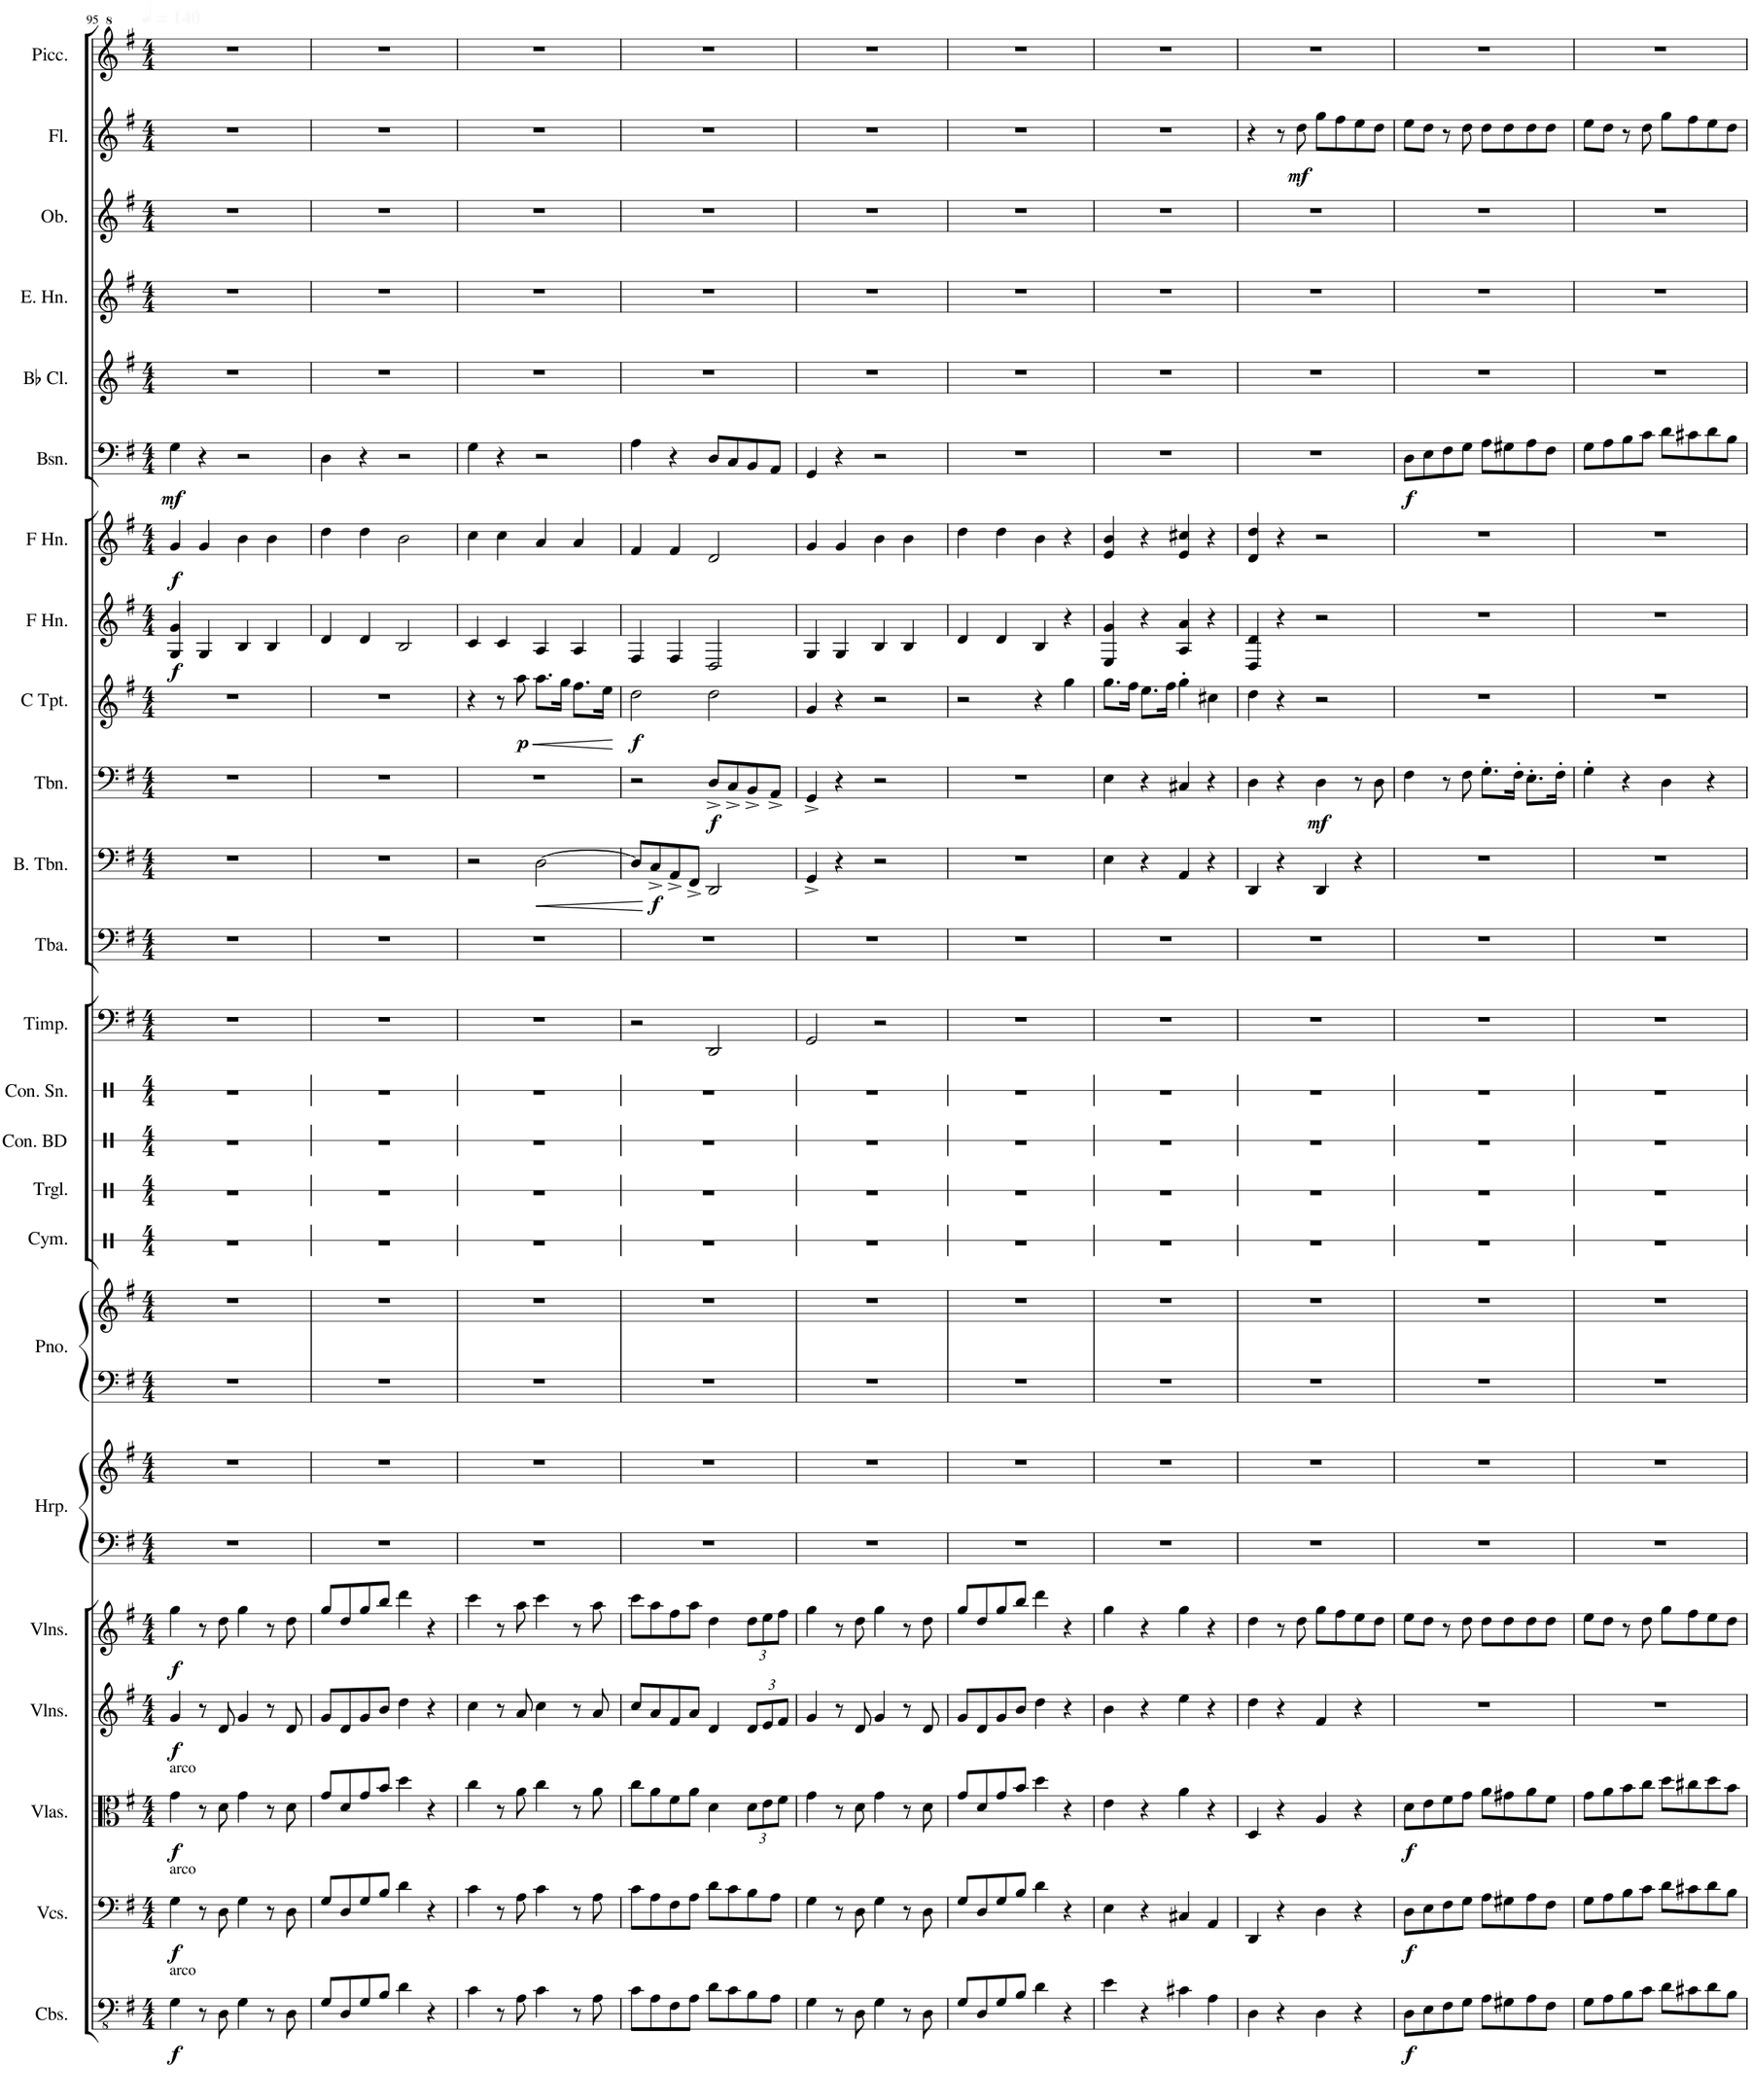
**kern	**dynam	**kern	**dynam	**kern	**dynam	**kern	**dynam	**kern	**dynam	**kern	**kern	**kern	**kern	**kern	**kern	**kern	**kern	**kern	**kern	**kern	**dynam	**kern	**dynam	**kern	**dynam	**kern	**dynam	**kern	**dynam	**kern	**dynam	**kern	**kern	**kern	**kern	**dynam	**kern
*part24	*part24	*part23	*part23	*part22	*part22	*part21	*part21	*part20	*part20	*part19	*part19	*part18	*part18	*part17	*part16	*part15	*part14	*part13	*part12	*part11	*part11	*part10	*part10	*part9	*part9	*part8	*part8	*part7	*part7	*part6	*part6	*part5	*part4	*part3	*part2	*part2	*part1
*staff26	*staff26	*staff25	*staff25	*staff24	*staff24	*staff23	*staff23	*staff22	*staff22	*staff21	*staff20	*staff19	*staff18	*staff17	*staff16	*staff15	*staff14	*staff13	*staff12	*staff11	*staff11	*staff10	*staff10	*staff9	*staff9	*staff8	*staff8	*staff7	*staff7	*staff6	*staff6	*staff5	*staff4	*staff3	*staff2	*staff2	*staff1
*I"Contrabasses	*	*I"Violoncellos	*	*I"Violas	*	*I"Violins	*	*I"Violins	*	*I"Harp	*	*I"Piano	*	*I"Cymbal	*I"Triangle	*I"Concert Bass Drum	*I"Concert Snare Drum	*I"Timpani	*I"Tuba	*I"Bass Trombone	*	*I"Trombone	*	*I"C Trumpet	*	*I"Horn in F	*	*I"Horn in F	*	*I"Bassoon	*	*I"Bb Clarinet	*I"English Horn	*I"Oboe	*I"Flute	*	*I"Piccolo
*I'Cbs.	*	*I'Vcs.	*	*I'Vlas.	*	*I'Vlns.	*	*I'Vlns.	*	*I'Hrp.	*	*I'Pno.	*	*I'Cym.	*I'Trgl.	*I'Con. BD	*I'Con. Sn.	*I'Timp.	*I'Tba.	*I'B. Tbn.	*	*I'Tbn.	*	*I'C Tpt.	*	*	*	*	*	*I'Bsn.	*	*I'Bb Cl.	*I'E. Hn.	*I'Ob.	*I'Fl.	*	*I'Picc.
!!LO:PB:g=z
*clefFv4	*	*clefF4	*	*clefC3	*	*clefG2	*	*clefG2	*	*clefF4	*clefG2	*clefF4	*clefG2	*clefX	*clefX	*clefX	*clefX	*clefF4	*clefF4	*clefF4	*	*clefF4	*	*clefG2	*	*clefG2	*	*clefG2	*	*clefF4	*	*clefG2	*clefG2	*clefG2	*clefG2	*	*clefG^2
*	*	*	*	*	*	*	*	*	*	*	*	*	*	*	*	*	*	*	*	*	*	*	*	*	*	*ITrd4c7	*	*ITrd4c7	*	*	*	*ITrd1c2	*	*	*	*	*ITrd-7c-12
*k[f#]	*	*k[f#]	*	*k[f#]	*	*k[f#]	*	*k[f#]	*	*k[f#]	*k[f#]	*k[f#]	*k[f#]	*k[]	*k[]	*k[]	*k[]	*k[f#]	*k[f#]	*k[f#]	*	*k[f#]	*	*k[f#]	*	*k[f#]	*	*k[f#]	*	*k[f#]	*	*k[f#]	*k[f#]	*k[f#]	*k[f#]	*	*k[f#]
*M4/4	*	*M4/4	*	*M4/4	*	*M4/4	*	*M4/4	*	*M4/4	*M4/4	*M4/4	*M4/4	*M4/4	*M4/4	*M4/4	*M4/4	*M4/4	*M4/4	*M4/4	*	*M4/4	*	*M4/4	*	*M4/4	*	*M4/4	*	*M4/4	*	*M4/4	*M4/4	*M4/4	*M4/4	*	*M4/4
*MM140	*	*MM140	*	*MM140	*	*MM140	*	*MM140	*	*MM140	*MM140	*MM140	*MM140	*MM140	*MM140	*MM140	*MM140	*MM140	*MM140	*MM140	*	*MM140	*	*MM140	*	*MM140	*	*MM140	*	*MM140	*	*MM140	*MM140	*MM140	*MM140	*	*MM140
=95	=95	=95	=95	=95	=95	=95	=95	=95	=95	=95	=95	=95	=95	=95	=95	=95	=95	=95	=95	=95	=95	=95	=95	=95	=95	=95	=95	=95	=95	=95	=95	=95	=95	=95	=95	=95	=95
!	!	!	!	!LO:TX:a:t=arco	!	!	!	!	!	!	!	!	!	!	!	!	!	!	!	!	!	!	!	!	!	!	!	!	!	!	!	!	!	!	!	!	!
!	!	!LO:TX:a:t=arco	!	!	!	!	!	!	!	!	!	!	!	!	!	!	!	!	!	!	!	!	!	!	!	!	!	!	!	!	!	!	!	!	!	!	!
!LO:TX:a:t=arco	!	!	!	!	!	!	!	!	!	!	!	!	!	!	!	!	!	!	!	!	!	!	!	!	!	!	!	!	!	!	!	!	!	!	!	!	!
!	!LO:DY:b	!	!LO:DY:b	!	!LO:DY:b	!	!LO:DY:b	!	!LO:DY:b	!	!	!	!	!	!	!	!	!	!	!	!	!	!	!	!	!	!LO:DY:b	!	!LO:DY:b	!	!LO:DY:b	!	!	!	!	!	!
4GG\	f	4G\	f	4g\	f	4g/	f	4gg\	f	1r	1r	1r	1r	1r	1r	1r	1r	1r	1r	1r	.	1r	.	1r	.	4G/ 4g/	f	4g/	f	4G\	mf	1r	1r	1r	1r	.	1r
8r	.	8r	.	8r	.	8r	.	8r	.	.	.	.	.	.	.	.	.	.	.	.	.	.	.	.	.	4G/	.	4g/	.	4r	.	.	.	.	.	.	.
8DD\	.	8D\	.	8d\	.	8d/	.	8dd\	.	.	.	.	.	.	.	.	.	.	.	.	.	.	.	.	.	.	.	.	.	.	.	.	.	.	.	.	.
4GG\	.	4G\	.	4g\	.	4g/	.	4gg\	.	.	.	.	.	.	.	.	.	.	.	.	.	.	.	.	.	4B/	.	4b\	.	2r	.	.	.	.	.	.	.
8r	.	8r	.	8r	.	8r	.	8r	.	.	.	.	.	.	.	.	.	.	.	.	.	.	.	.	.	4B/	.	4b\	.	.	.	.	.	.	.	.	.
8DD\	.	8D\	.	8d\	.	8d/	.	8dd\	.	.	.	.	.	.	.	.	.	.	.	.	.	.	.	.	.	.	.	.	.	.	.	.	.	.	.	.	.
=96	=96	=96	=96	=96	=96	=96	=96	=96	=96	=96	=96	=96	=96	=96	=96	=96	=96	=96	=96	=96	=96	=96	=96	=96	=96	=96	=96	=96	=96	=96	=96	=96	=96	=96	=96	=96	=96
8GG/L	.	8G/L	.	8g/L	.	8g/L	.	8gg/L	.	1r	1r	1r	1r	1r	1r	1r	1r	1r	1r	1r	.	1r	.	1r	.	4d/	.	4dd\	.	4D\	.	1r	1r	1r	1r	.	1r
8DD/	.	8D/	.	8d/	.	8d/	.	8dd/	.	.	.	.	.	.	.	.	.	.	.	.	.	.	.	.	.	.	.	.	.	.	.	.	.	.	.	.	.
8GG/	.	8G/	.	8g/	.	8g/	.	8gg/	.	.	.	.	.	.	.	.	.	.	.	.	.	.	.	.	.	4d/	.	4dd\	.	4r	.	.	.	.	.	.	.
8BB/J	.	8B/J	.	8b/J	.	8b/J	.	8bb/J	.	.	.	.	.	.	.	.	.	.	.	.	.	.	.	.	.	.	.	.	.	.	.	.	.	.	.	.	.
4D\	.	4d\	.	4dd\	.	4dd\	.	4ddd\	.	.	.	.	.	.	.	.	.	.	.	.	.	.	.	.	.	2B/	.	2b\	.	2r	.	.	.	.	.	.	.
4r	.	4r	.	4r	.	4r	.	4r	.	.	.	.	.	.	.	.	.	.	.	.	.	.	.	.	.	.	.	.	.	.	.	.	.	.	.	.	.
=97	=97	=97	=97	=97	=97	=97	=97	=97	=97	=97	=97	=97	=97	=97	=97	=97	=97	=97	=97	=97	=97	=97	=97	=97	=97	=97	=97	=97	=97	=97	=97	=97	=97	=97	=97	=97	=97
4C\	.	4c\	.	4cc\	.	4cc\	.	4ccc\	.	1r	1r	1r	1r	1r	1r	1r	1r	1r	1r	2r	.	1r	.	4r	.	4c/	.	4cc\	.	4G\	.	1r	1r	1r	1r	.	1r
8r	.	8r	.	8r	.	8r	.	8r	.	.	.	.	.	.	.	.	.	.	.	.	.	.	.	8r	.	4c/	.	4cc\	.	4r	.	.	.	.	.	.	.
!	!	!	!	!	!	!	!	!	!	!	!	!	!	!	!	!	!	!	!	!	!	!	!	!	!LO:HP:b	!	!	!	!	!	!	!	!	!	!	!	!
!	!	!	!	!	!	!	!	!	!	!	!	!	!	!	!	!	!	!	!	!	!	!	!	!	!LO:DY:n=1:b	!	!	!	!	!	!	!	!	!	!	!	!
8AA\	.	8A\	.	8a\	.	8a/	.	8aa\	.	.	.	.	.	.	.	.	.	.	.	.	.	.	.	8aa\	< p	.	.	.	.	.	.	.	.	.	.	.	.
!	!	!	!	!	!	!	!	!	!	!	!	!	!	!	!	!	!	!	!	!	!LO:HP:b	!	!	!	!	!	!	!	!	!	!	!	!	!	!	!	!
4C\	.	4c\	.	4cc\	.	4cc\	.	4ccc\	.	.	.	.	.	.	.	.	.	.	.	[2D\	<	.	.	8.aa\L	.	4A/	.	4a/	.	2r	.	.	.	.	.	.	.
.	.	.	.	.	.	.	.	.	.	.	.	.	.	.	.	.	.	.	.	.	.	.	.	16gg\Jk	.	.	.	.	.	.	.	.	.	.	.	.	.
8r	.	8r	.	8r	.	8r	.	8r	.	.	.	.	.	.	.	.	.	.	.	.	.	.	.	8.ff#\L	.	4A/	.	4a/	.	.	.	.	.	.	.	.	.
8AA\	.	8A\	.	8a\	.	8a/	.	8aa\	.	.	.	.	.	.	.	.	.	.	.	.	.	.	.	.	.	.	.	.	.	.	.	.	.	.	.	.	.
.	.	.	.	.	.	.	.	.	.	.	.	.	.	.	.	.	.	.	.	.	.	.	.	16ee\Jk	.	.	.	.	.	.	.	.	.	.	.	.	.
.	.	.	.	.	.	.	.	.	.	.	.	.	.	.	.	.	.	.	.	.	.	.	.	.	[	.	.	.	.	.	.	.	.	.	.	.	.
=98	=98	=98	=98	=98	=98	=98	=98	=98	=98	=98	=98	=98	=98	=98	=98	=98	=98	=98	=98	=98	=98	=98	=98	=98	=98	=98	=98	=98	=98	=98	=98	=98	=98	=98	=98	=98	=98
!	!	!	!	!	!	!	!	!	!	!	!	!	!	!	!	!	!	!	!	!	!	!	!	!	!LO:DY:b	!	!	!	!	!	!	!	!	!	!	!	!
8C\L	.	8c\L	.	8cc\L	.	8cc/L	.	8ccc\L	.	1r	1r	1r	1r	1r	1r	1r	1r	2r	1r	8D/L]	.	2r	.	2dd\	f	4F#/	.	4f#/	.	4A\	.	1r	1r	1r	1r	.	1r
!	!	!	!	!	!	!	!	!	!	!	!	!	!	!	!	!	!	!	!	!	!LO:DY:n=1:b	!	!	!	!	!	!	!	!	!	!	!	!	!	!	!	!
8AA\	.	8A\	.	8a\	.	8a/	.	8aa\	.	.	.	.	.	.	.	.	.	.	.	8C^/	[ f	.	.	.	.	.	.	.	.	.	.	.	.	.	.	.	.
8FF#\	.	8F#\	.	8f#\	.	8f#/	.	8ff#\	.	.	.	.	.	.	.	.	.	.	.	8AA^/	.	.	.	.	.	4F#/	.	4f#/	.	4r	.	.	.	.	.	.	.
8AA\J	.	8A\J	.	8a\J	.	8a/J	.	8aa\J	.	.	.	.	.	.	.	.	.	.	.	8FF#^/J	.	.	.	.	.	.	.	.	.	.	.	.	.	.	.	.	.
!	!	!	!	!	!	!	!	!	!	!	!	!	!	!	!	!	!	!	!	!	!	!	!LO:DY:b	!	!	!	!	!	!	!	!	!	!	!	!	!	!
8D\L	.	8d\L	.	4d\	.	4d/	.	4dd\	.	.	.	.	.	.	.	.	.	2DD/	.	2DD/	.	8D^/L	f	2dd\	.	2D/	.	2d/	.	8D/L	.	.	.	.	.	.	.
8C\	.	8c\	.	.	.	.	.	.	.	.	.	.	.	.	.	.	.	.	.	.	.	8C^/	.	.	.	.	.	.	.	8C/	.	.	.	.	.	.	.
*	*	*	*	*Xbrackettup	*	*Xbrackettup	*	*Xbrackettup	*	*	*	*	*	*	*	*	*	*	*	*	*	*	*	*	*	*	*	*	*	*	*	*	*	*	*	*	*
8BB\	.	8B\	.	12d\L	.	12d/L	.	12dd\L	.	.	.	.	.	.	.	.	.	.	.	.	.	8BB^/	.	.	.	.	.	.	.	8BB/	.	.	.	.	.	.	.
.	.	.	.	12e\	.	12e/	.	12ee\	.	.	.	.	.	.	.	.	.	.	.	.	.	.	.	.	.	.	.	.	.	.	.	.	.	.	.	.	.
8AA\J	.	8A\J	.	.	.	.	.	.	.	.	.	.	.	.	.	.	.	.	.	.	.	8AA^/J	.	.	.	.	.	.	.	8AA/J	.	.	.	.	.	.	.
.	.	.	.	12f#\J	.	12f#/J	.	12ff#\J	.	.	.	.	.	.	.	.	.	.	.	.	.	.	.	.	.	.	.	.	.	.	.	.	.	.	.	.	.
=99	=99	=99	=99	=99	=99	=99	=99	=99	=99	=99	=99	=99	=99	=99	=99	=99	=99	=99	=99	=99	=99	=99	=99	=99	=99	=99	=99	=99	=99	=99	=99	=99	=99	=99	=99	=99	=99
4GG\	.	4G\	.	4g\	.	4g/	.	4gg\	.	1r	1r	1r	1r	1r	1r	1r	1r	2GG/	1r	4GG^/	.	4GG^/	.	4g/	.	4G/	.	4g/	.	4GG/	.	1r	1r	1r	1r	.	1r
8r	.	8r	.	8r	.	8r	.	8r	.	.	.	.	.	.	.	.	.	.	.	4r	.	4r	.	4r	.	4G/	.	4g/	.	4r	.	.	.	.	.	.	.
8DD\	.	8D\	.	8d\	.	8d/	.	8dd\	.	.	.	.	.	.	.	.	.	.	.	.	.	.	.	.	.	.	.	.	.	.	.	.	.	.	.	.	.
4GG\	.	4G\	.	4g\	.	4g/	.	4gg\	.	.	.	.	.	.	.	.	.	2r	.	2r	.	2r	.	2r	.	4B/	.	4b\	.	2r	.	.	.	.	.	.	.
8r	.	8r	.	8r	.	8r	.	8r	.	.	.	.	.	.	.	.	.	.	.	.	.	.	.	.	.	4B/	.	4b\	.	.	.	.	.	.	.	.	.
8DD\	.	8D\	.	8d\	.	8d/	.	8dd\	.	.	.	.	.	.	.	.	.	.	.	.	.	.	.	.	.	.	.	.	.	.	.	.	.	.	.	.	.
=100	=100	=100	=100	=100	=100	=100	=100	=100	=100	=100	=100	=100	=100	=100	=100	=100	=100	=100	=100	=100	=100	=100	=100	=100	=100	=100	=100	=100	=100	=100	=100	=100	=100	=100	=100	=100	=100
8GG/L	.	8G/L	.	8g/L	.	8g/L	.	8gg/L	.	1r	1r	1r	1r	1r	1r	1r	1r	1r	1r	1r	.	1r	.	2r	.	4d/	.	4dd\	.	1r	.	1r	1r	1r	1r	.	1r
8DD/	.	8D/	.	8d/	.	8d/	.	8dd/	.	.	.	.	.	.	.	.	.	.	.	.	.	.	.	.	.	.	.	.	.	.	.	.	.	.	.	.	.
8GG/	.	8G/	.	8g/	.	8g/	.	8gg/	.	.	.	.	.	.	.	.	.	.	.	.	.	.	.	.	.	4d/	.	4dd\	.	.	.	.	.	.	.	.	.
8BB/J	.	8B/J	.	8b/J	.	8b/J	.	8bb/J	.	.	.	.	.	.	.	.	.	.	.	.	.	.	.	.	.	.	.	.	.	.	.	.	.	.	.	.	.
4D\	.	4d\	.	4dd\	.	4dd\	.	4ddd\	.	.	.	.	.	.	.	.	.	.	.	.	.	.	.	4r	.	4B/	.	4b\	.	.	.	.	.	.	.	.	.
4r	.	4r	.	4r	.	4r	.	4r	.	.	.	.	.	.	.	.	.	.	.	.	.	.	.	4gg\	.	4r	.	4r	.	.	.	.	.	.	.	.	.
=101	=101	=101	=101	=101	=101	=101	=101	=101	=101	=101	=101	=101	=101	=101	=101	=101	=101	=101	=101	=101	=101	=101	=101	=101	=101	=101	=101	=101	=101	=101	=101	=101	=101	=101	=101	=101	=101
4E\	.	4E\	.	4e\	.	4b\	.	4gg\	.	1r	1r	1r	1r	1r	1r	1r	1r	1r	1r	4E\	.	4E\	.	8.gg\L	.	4E/ 4g/	.	4e/ 4b/	.	1r	.	1r	1r	1r	1r	.	1r
.	.	.	.	.	.	.	.	.	.	.	.	.	.	.	.	.	.	.	.	.	.	.	.	16ff#\Jk	.	.	.	.	.	.	.	.	.	.	.	.	.
4r	.	4r	.	4r	.	4r	.	4r	.	.	.	.	.	.	.	.	.	.	.	4r	.	4r	.	8.ee\L	.	4r	.	4r	.	.	.	.	.	.	.	.	.
.	.	.	.	.	.	.	.	.	.	.	.	.	.	.	.	.	.	.	.	.	.	.	.	16ff#\Jk	.	.	.	.	.	.	.	.	.	.	.	.	.
4C#X\	.	4C#X/	.	4a\	.	4ee\	.	4gg\	.	.	.	.	.	.	.	.	.	.	.	4AA/	.	4C#X/	.	4gg'\	.	4A/ 4a/	.	4e/ 4cc#X/	.	.	.	.	.	.	.	.	.
4AA\	.	4AA/	.	4r	.	4r	.	4r	.	.	.	.	.	.	.	.	.	.	.	4r	.	4r	.	4cc#X\	.	4r	.	4r	.	.	.	.	.	.	.	.	.
=102	=102	=102	=102	=102	=102	=102	=102	=102	=102	=102	=102	=102	=102	=102	=102	=102	=102	=102	=102	=102	=102	=102	=102	=102	=102	=102	=102	=102	=102	=102	=102	=102	=102	=102	=102	=102	=102
4DD\	.	4DD/	.	4D/	.	4dd\	.	4dd\	.	1r	1r	1r	1r	1r	1r	1r	1r	1r	1r	4DD/	.	4D\	.	4dd\	.	4D/ 4d/	.	4d/ 4dd/	.	1r	.	1r	1r	1r	4r	.	1r
4r	.	4r	.	4r	.	4r	.	8r	.	.	.	.	.	.	.	.	.	.	.	4r	.	4r	.	4r	.	4r	.	4r	.	.	.	.	.	.	8r	.	.
!	!	!	!	!	!	!	!	!	!	!	!	!	!	!	!	!	!	!	!	!	!	!	!	!	!	!	!	!	!	!	!	!	!	!	!	!LO:DY:b	!
.	.	.	.	.	.	.	.	8dd\	.	.	.	.	.	.	.	.	.	.	.	.	.	.	.	.	.	.	.	.	.	.	.	.	.	.	8dd\	mf	.
!	!	!	!	!	!	!	!	!	!	!	!	!	!	!	!	!	!	!	!	!	!	!	!LO:DY:b	!	!	!	!	!	!	!	!	!	!	!	!	!	!
4DD\	.	4D\	.	4A/	.	4f#/	.	8gg\L	.	.	.	.	.	.	.	.	.	.	.	4DD/	.	4D\	mf	2r	.	2r	.	2r	.	.	.	.	.	.	8gg\L	.	.
.	.	.	.	.	.	.	.	8ff#\	.	.	.	.	.	.	.	.	.	.	.	.	.	.	.	.	.	.	.	.	.	.	.	.	.	.	8ff#\	.	.
4r	.	4r	.	4r	.	4r	.	8ee\	.	.	.	.	.	.	.	.	.	.	.	4r	.	8r	.	.	.	.	.	.	.	.	.	.	.	.	8ee\	.	.
.	.	.	.	.	.	.	.	8dd\J	.	.	.	.	.	.	.	.	.	.	.	.	.	8D\	.	.	.	.	.	.	.	.	.	.	.	.	8dd\J	.	.
=103	=103	=103	=103	=103	=103	=103	=103	=103	=103	=103	=103	=103	=103	=103	=103	=103	=103	=103	=103	=103	=103	=103	=103	=103	=103	=103	=103	=103	=103	=103	=103	=103	=103	=103	=103	=103	=103
!	!LO:DY:b	!	!LO:DY:b	!	!LO:DY:b	!	!	!	!	!	!	!	!	!	!	!	!	!	!	!	!	!	!	!	!	!	!	!	!	!	!LO:DY:b	!	!	!	!	!	!
8DD\L	f	8D\L	f	8d\L	f	1r	.	8ee\L	.	1r	1r	1r	1r	1r	1r	1r	1r	1r	1r	1r	.	4F#\	.	1r	.	1r	.	1r	.	8D\L	f	1r	1r	1r	8ee\L	.	1r
8EE\	.	8E\	.	8e\	.	.	.	8dd\J	.	.	.	.	.	.	.	.	.	.	.	.	.	.	.	.	.	.	.	.	.	8E\	.	.	.	.	8dd\J	.	.
8FF#\	.	8F#\	.	8f#\	.	.	.	8r	.	.	.	.	.	.	.	.	.	.	.	.	.	8r	.	.	.	.	.	.	.	8F#\	.	.	.	.	8r	.	.
8GG\J	.	8G\J	.	8g\J	.	.	.	8dd\	.	.	.	.	.	.	.	.	.	.	.	.	.	8F#\	.	.	.	.	.	.	.	8G\J	.	.	.	.	8dd\	.	.
8AA\L	.	8A\L	.	8a\L	.	.	.	8dd\L	.	.	.	.	.	.	.	.	.	.	.	.	.	8.G'\L	.	.	.	.	.	.	.	8A\L	.	.	.	.	8dd\L	.	.
8GG#X\	.	8G#X\	.	8g#X\	.	.	.	8dd\	.	.	.	.	.	.	.	.	.	.	.	.	.	.	.	.	.	.	.	.	.	8G#X\	.	.	.	.	8dd\	.	.
.	.	.	.	.	.	.	.	.	.	.	.	.	.	.	.	.	.	.	.	.	.	16F#'\Jk	.	.	.	.	.	.	.	.	.	.	.	.	.	.	.
8AA\	.	8A\	.	8a\	.	.	.	8dd\	.	.	.	.	.	.	.	.	.	.	.	.	.	8.E'\L	.	.	.	.	.	.	.	8A\	.	.	.	.	8dd\	.	.
8FF#\J	.	8F#\J	.	8f#\J	.	.	.	8dd\J	.	.	.	.	.	.	.	.	.	.	.	.	.	.	.	.	.	.	.	.	.	8F#\J	.	.	.	.	8dd\J	.	.
.	.	.	.	.	.	.	.	.	.	.	.	.	.	.	.	.	.	.	.	.	.	16F#'\Jk	.	.	.	.	.	.	.	.	.	.	.	.	.	.	.
=104	=104	=104	=104	=104	=104	=104	=104	=104	=104	=104	=104	=104	=104	=104	=104	=104	=104	=104	=104	=104	=104	=104	=104	=104	=104	=104	=104	=104	=104	=104	=104	=104	=104	=104	=104	=104	=104
8GG\L	.	8G\L	.	8g\L	.	1r	.	8ee\L	.	1r	1r	1r	1r	1r	1r	1r	1r	1r	1r	1r	.	4G'\	.	1r	.	1r	.	1r	.	8G\L	.	1r	1r	1r	8ee\L	.	1r
8AA\	.	8A\	.	8a\	.	.	.	8dd\J	.	.	.	.	.	.	.	.	.	.	.	.	.	.	.	.	.	.	.	.	.	8A\	.	.	.	.	8dd\J	.	.
8BB\	.	8B\	.	8b\	.	.	.	8r	.	.	.	.	.	.	.	.	.	.	.	.	.	4r	.	.	.	.	.	.	.	8B\	.	.	.	.	8r	.	.
8C\J	.	8c\J	.	8cc\J	.	.	.	8dd\	.	.	.	.	.	.	.	.	.	.	.	.	.	.	.	.	.	.	.	.	.	8c\J	.	.	.	.	8dd\	.	.
8D\L	.	8d\L	.	8dd\L	.	.	.	8gg\L	.	.	.	.	.	.	.	.	.	.	.	.	.	4D\	.	.	.	.	.	.	.	8d\L	.	.	.	.	8gg\L	.	.
8C#X\	.	8c#X\	.	8cc#X\	.	.	.	8ff#\	.	.	.	.	.	.	.	.	.	.	.	.	.	.	.	.	.	.	.	.	.	8c#X\	.	.	.	.	8ff#\	.	.
8D\	.	8d\	.	8dd\	.	.	.	8ee\	.	.	.	.	.	.	.	.	.	.	.	.	.	4r	.	.	.	.	.	.	.	8d\	.	.	.	.	8ee\	.	.
8BB\J	.	8B\J	.	8b\J	.	.	.	8dd\J	.	.	.	.	.	.	.	.	.	.	.	.	.	.	.	.	.	.	.	.	.	8B\J	.	.	.	.	8dd\J	.	.
=	=	=	=	=	=	=	=	=	=	=	=	=	=	=	=	=	=	=	=	=	=	=	=	=	=	=	=	=	=	=	=	=	=	=	=	=	=
*-	*-	*-	*-	*-	*-	*-	*-	*-	*-	*-	*-	*-	*-	*-	*-	*-	*-	*-	*-	*-	*-	*-	*-	*-	*-	*-	*-	*-	*-	*-	*-	*-	*-	*-	*-	*-	*-
